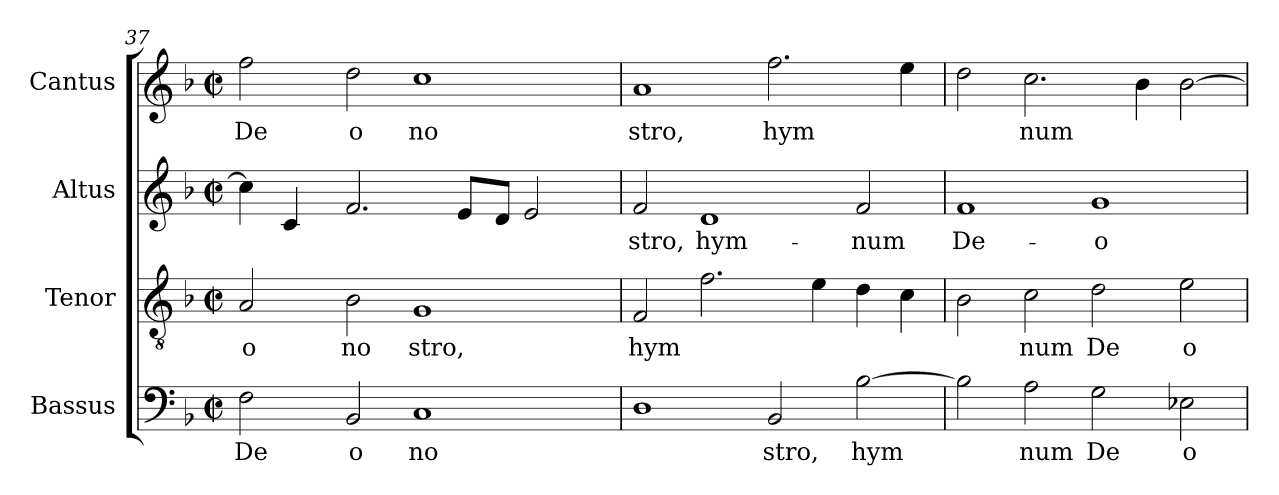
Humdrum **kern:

**kern	**text	**kern	**text	**kern	**text	**kern	**text
*part4	*part4	*part3	*part3	*part2	*part2	*part1	*part1
*staff4	*staff4	*staff3	*staff3	*staff2	*staff2	*staff1	*staff1
*I"Bassus	*	*I"Tenor	*	*I"Altus	*	*I"Cantus	*
!!LO:LB:g=z
*clefF4	*	*clefGv2	*	*clefG2	*	*clefG2	*
*k[b-]	*	*k[b-]	*	*k[b-]	*	*k[b-]	*
*F:	*	*F:	*	*F:	*	*F:	*
*M2/2	*	*M2/2	*	*M2/2	*	*M2/2	*
*met(c|)	*	*met(c|)	*	*met(c|)	*	*met(c|)	*
=37	=37	=37	=37	=37	=37	=37	=37
!	!LO:LY:b:cj	!	!LO:LY:b:cj	!	!	!	!LO:LY:b:cj
*	*	*	*	*^	*	*	*
2F\	De	2A/	o	4cc\]	4ryy	.	2ff\	De
.	.	.	.	4c/	16ryy	.	.	.
.	.	.	.	.	64ryy	.	.	.
.	.	.	.	.	1ryy	.	.	.
!	!LO:LY:b:cj	!	!LO:LY:b:cj	!	!	!	!	!LO:LY:b:cj
2BB-/	o	2B-\	no	2.f/	.	.	2dd\	o
!	!LO:LY:b:cj	!	!LO:LY:b:cj	!	!	!	!	!LO:LY:b:cj
1C	no	1G	stro,	.	.	.	1cc	no
.	.	.	.	8e/L	.	.	.	.
.	.	.	.	.	2ryy	.	.	.
.	.	.	.	8d/J	.	.	.	.
.	.	.	.	2e/	.	.	.	.
.	.	.	.	.	8ryy	.	.	.
.	.	.	.	.	32.ryy	.	.	.
=38	=38	=38	=38	=38	=38	=38	=38	=38
!	!	!	!LO:LY:b	!	!	!LO:LY:b:cj	!	!LO:LY:b:cj
*	*	*	*	*v	*v	*	*	*
1D	.	2F/	hym	2f/	-stro,	1a	stro,
!	!	!	!	!	!LO:LY:b:cj	!	!
.	.	2.f\	.	1d	hym-	.	.
!	!LO:LY:b:cj	!	!	!	!	!	!LO:LY:b
2BB-/	stro,	.	.	.	.	2.ff\	hym
.	.	4e\	.	.	.	.	.
!	!LO:LY:b	!	!	!	!LO:LY:b:cj	!	!
[>2B-\	hym	4d\	.	2f/	-num	.	.
.	.	4c\	.	.	.	4ee\	.
=39	=39	=39	=39	=39	=39	=39	=39
!	!	!	!	!	!LO:LY:b:cj	!	!
2B-\]	.	2B-\	.	1f	De-	2dd\	.
!	!LO:LY:b:cj	!	!LO:LY:b:cj	!	!	!	!LO:LY:b
2A\	num	2c\	num	.	.	2.cc\	num
!	!LO:LY:b:cj	!	!LO:LY:b:cj	!	!LO:LY:b:cj	!	!
2G\	De	2d\	De	1g	-o	.	.
.	.	.	.	.	.	4b-\	.
!	!LO:LY:b:cj	!	!LO:LY:b:cj	!	!	!	!
2E-X\	o	2e\	o	.	.	[>2b-\	.
=	=	=	=	=	=	=	=
*-	*-	*-	*-	*-	*-	*-	*-
